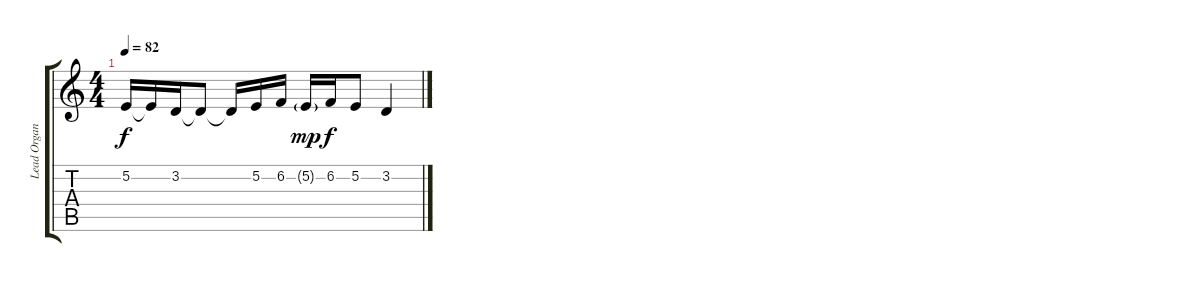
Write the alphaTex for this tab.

\track ("Lead Organ" "Lead Organ") {instrument reedorgan}
\staff {score tabs}
\tuning (E4 B3 G3 D3 A2 E2) {hide}
\ts (4 4)
\tempo 82
\clef g2
\ks c
5.2.16{dy f} 5.2{t}.16 3.2.16 3.2{t}.8 3.2{t}.16 5.2.16 6.2.16 5.2{g}.16{dy mp} 6.2.16{dy f} 5.2.8 3.2.4
